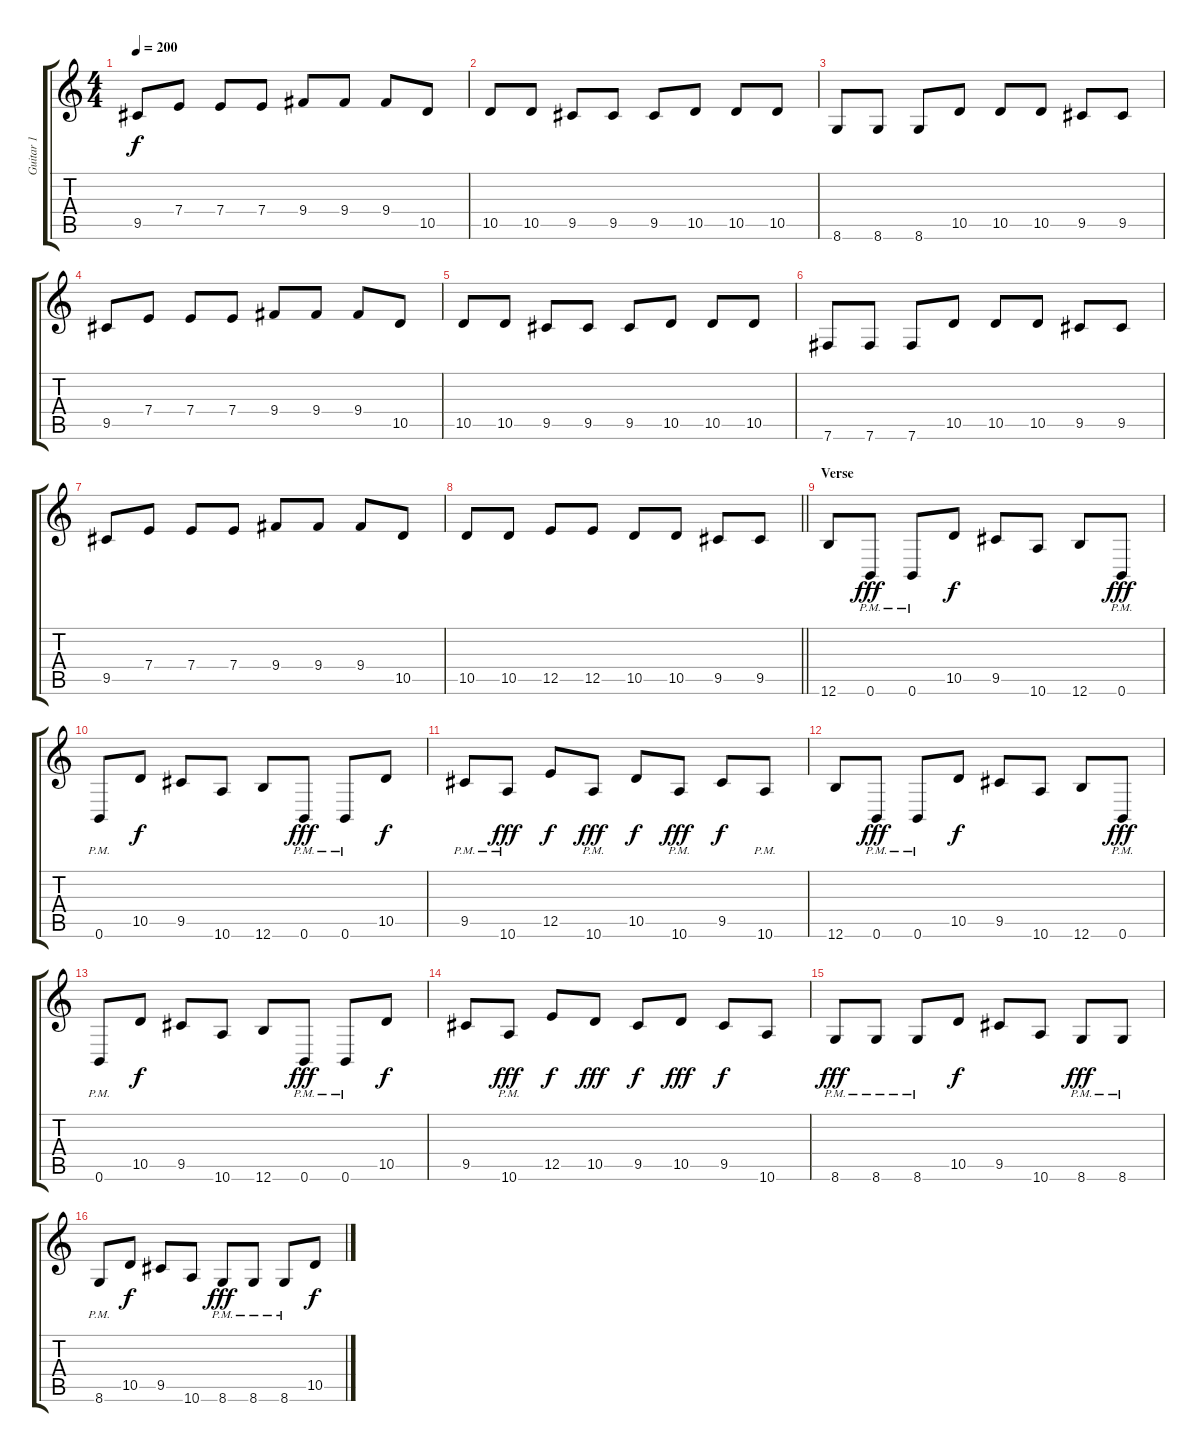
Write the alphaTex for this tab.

\track ("Guitar 1" "Guitar 1") {instrument distortionguitar}
\staff {score tabs}
\tuning (B3 Gb3 D3 A2 E2 B1) {hide}
\ts (4 4)
\tempo 200
\clef g2
\ks c
9.5.8{dy f} 7.4.8 7.4.8 7.4.8 9.4.8 9.4.8 9.4.8 10.5.8 |
10.5.8 10.5.8 9.5.8 9.5.8 9.5.8 10.5.8 10.5.8 10.5.8 |
8.6.8 8.6.8 8.6.8 10.5.8 10.5.8 10.5.8 9.5.8 9.5.8 |
9.5.8 7.4.8 7.4.8 7.4.8 9.4.8 9.4.8 9.4.8 10.5.8 |
10.5.8 10.5.8 9.5.8 9.5.8 9.5.8 10.5.8 10.5.8 10.5.8 |
7.6.8 7.6.8 7.6.8 10.5.8 10.5.8 10.5.8 9.5.8 9.5.8 |
9.5.8 7.4.8 7.4.8 7.4.8 9.4.8 9.4.8 9.4.8 10.5.8 |
\barLineRight lightlight
10.5.8 10.5.8 12.5.8 12.5.8 10.5.8 10.5.8 9.5.8 9.5.8 |
\section ("" "Verse")
12.6.8 0.6{pm}.8{dy fff} 0.6{pm}.8 10.5.8{dy f} 9.5.8 10.6.8 12.6.8 0.6{pm}.8{dy fff} |
0.6{pm}.8 10.5.8{dy f} 9.5.8 10.6.8 12.6.8 0.6{pm}.8{dy fff} 0.6{pm}.8 10.5.8{dy f} |
9.5{pm}.8 10.6{pm}.8{dy fff} 12.5.8{dy f} 10.6{pm}.8{dy fff} 10.5.8{dy f} 10.6{pm}.8{dy fff} 9.5.8{dy f} 10.6{pm}.8 |
12.6.8 0.6{pm}.8{dy fff} 0.6{pm}.8 10.5.8{dy f} 9.5.8 10.6.8 12.6.8 0.6{pm}.8{dy fff} |
0.6{pm}.8 10.5.8{dy f} 9.5.8 10.6.8 12.6.8 0.6{pm}.8{dy fff} 0.6{pm}.8 10.5.8{dy f} |
9.5.8 10.6{pm}.8{dy fff} 12.5.8{dy f} 10.5.8{dy fff} 9.5.8{dy f} 10.5.8{dy fff} 9.5.8{dy f} 10.6.8 |
8.6{pm}.8{dy fff} 8.6{pm}.8 8.6{pm}.8 10.5.8{dy f} 9.5.8 10.6.8 8.6{pm}.8{dy fff} 8.6{pm}.8 |
8.6{pm}.8 10.5.8{dy f} 9.5.8 10.6.8 8.6{pm}.8{dy fff} 8.6{pm}.8 8.6{pm}.8 10.5.8{dy f}
